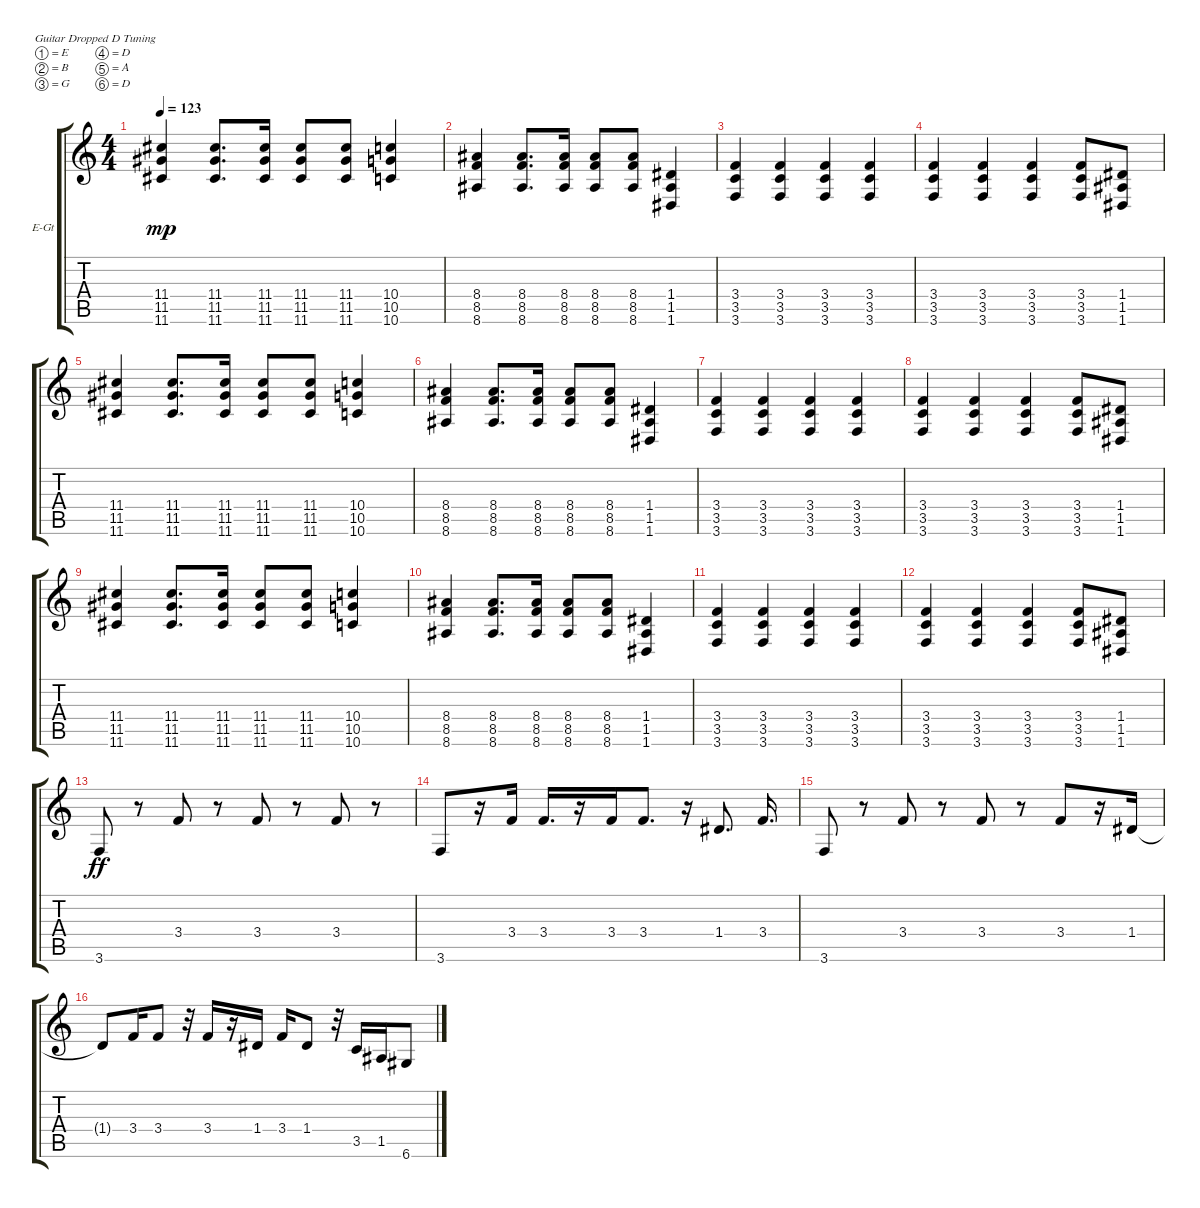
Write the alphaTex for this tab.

\defaultSystemsLayout 4
\bracketExtendMode groupsimilarinstruments
\firstSystemTrackNameOrientation horizontal
\otherSystemsTrackNameOrientation horizontal
\track ("Electric Guitar" "E-Gt") {instrument distortionguitar}
\staff {score tabs}
\tuning (E4 B3 G3 D3 A2 D2)
\ts (4 4)
\tempo 123
\clef g2
\scale
0.333333
\ks c
(11.6 11.5 11.4).4{dy mp} (11.6 11.5 11.4).8{d} (11.6 11.5 11.4).16 (11.6 11.5 11.4).8 (11.6 11.5 11.4).8 (10.6 10.5 10.4).4 |
\scale
0.333333 (8.6 8.5 8.4).4 (8.6 8.5 8.4).8{d} (8.6 8.5 8.4).16 (8.6 8.5 8.4).8 (8.6 8.5 8.4).8 (1.6 1.5 1.4).4 |
\scale
0.333333 (3.6 3.5 3.4).4 (3.6 3.5 3.4).4 (3.6 3.5 3.4).4 (3.6 3.5 3.4).4 |
\scale
0.333333 (3.6 3.5 3.4).4 (3.6 3.5 3.4).4 (3.6 3.5 3.4).4 (3.6 3.5 3.4).8 (1.6 1.5 1.4).8 |
\scale
0.333333 (11.6 11.5 11.4).4 (11.6 11.5 11.4).8{d} (11.6 11.5 11.4).16 (11.6 11.5 11.4).8 (11.6 11.5 11.4).8 (10.6 10.5 10.4).4 |
\scale
0.333333 (8.6 8.5 8.4).4 (8.6 8.5 8.4).8{d} (8.6 8.5 8.4).16 (8.6 8.5 8.4).8 (8.6 8.5 8.4).8 (1.6 1.5 1.4).4 |
\scale
0.333333 (3.6 3.5 3.4).4 (3.6 3.5 3.4).4 (3.6 3.5 3.4).4 (3.6 3.5 3.4).4 |
\scale
0.333333 (3.6 3.5 3.4).4 (3.6 3.5 3.4).4 (3.6 3.5 3.4).4 (3.6 3.5 3.4).8 (1.6 1.5 1.4).8 |
\scale
0.333333 (11.6 11.5 11.4).4 (11.6 11.5 11.4).8{d} (11.6 11.5 11.4).16 (11.6 11.5 11.4).8 (11.6 11.5 11.4).8 (10.6 10.5 10.4).4 |
\scale
0.333333 (8.6 8.5 8.4).4 (8.6 8.5 8.4).8{d} (8.6 8.5 8.4).16 (8.6 8.5 8.4).8 (8.6 8.5 8.4).8 (1.6 1.5 1.4).4 |
\scale
0.333333 (3.6 3.5 3.4).4 (3.6 3.5 3.4).4 (3.6 3.5 3.4).4 (3.6 3.5 3.4).4 |
\scale
0.333333 (3.6 3.5 3.4).4 (3.6 3.5 3.4).4 (3.6 3.5 3.4).4 (3.6 3.5 3.4).8 (1.6 1.5 1.4).8 |
\scale
0.333333 3.6.8{dy ff} r.8 3.4.8 r.8 3.4.8 r.8 3.4.8 r.8 |
\scale
0.333333 3.6.8 r.16 3.4.16 3.4.16{d} r.16 3.4.16 3.4.8{d} r.16 1.4.8{d} 3.4.16{d} |
\scale
0.333333 3.6.8 r.8 3.4.8 r.8 3.4.8 r.8 3.4.8 r.16 1.4.16 |
\scale
0.333333 1.4{t}.8 3.4.16 3.4.8 r.32 3.4.16 r.16 1.4.16 3.4.16 1.4.8 r.32 3.5.16 1.5.16 6.6.8
